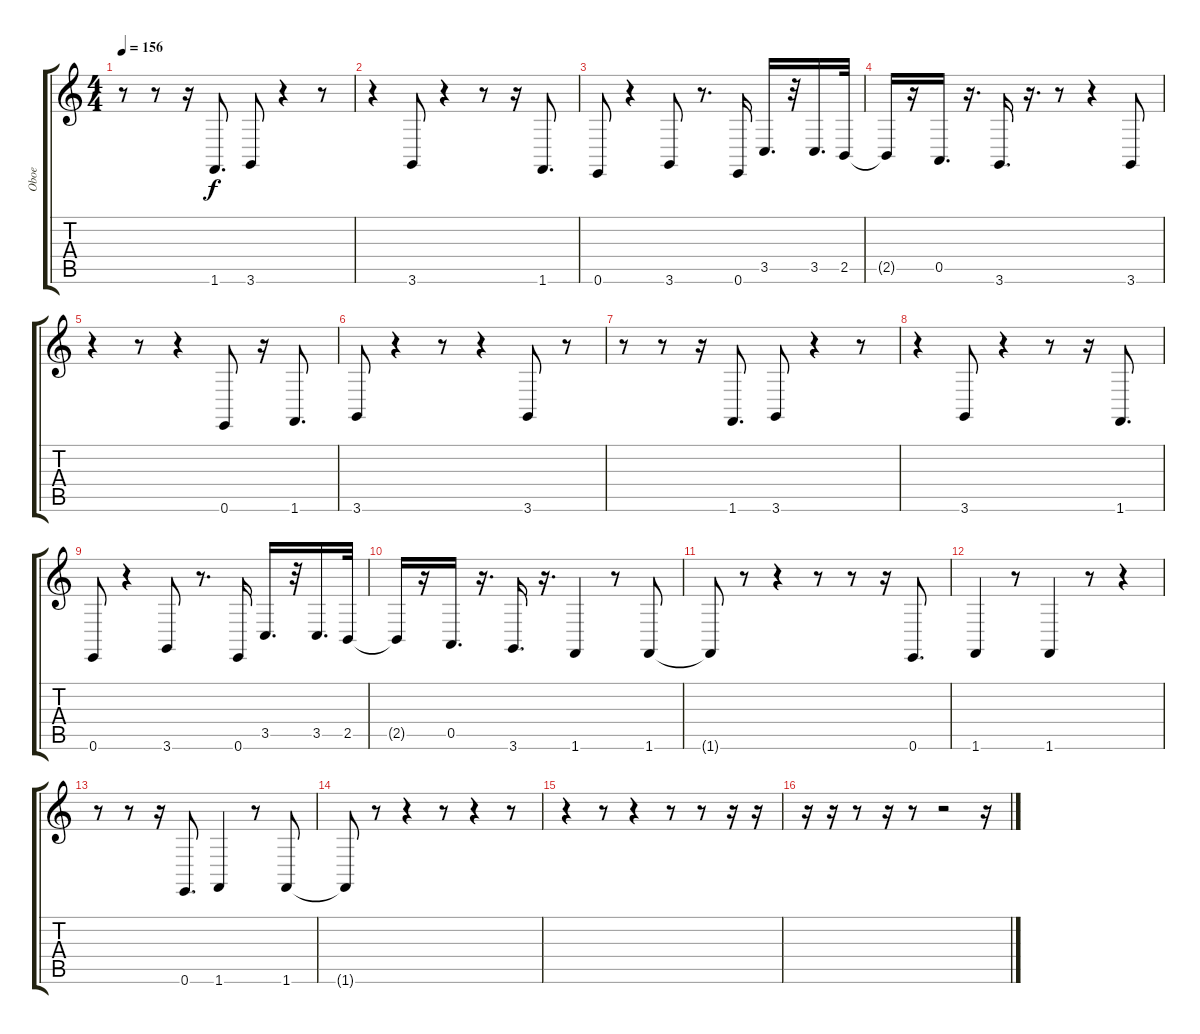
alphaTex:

\track ("Oboe" "Oboe") {instrument oboe}
\staff {score tabs}
\tuning (E4 B3 G3 D3 A2 E2) {hide}
\ts (4 4)
\tempo 156
\clef g2
\ks c
r.8{dy f} r.8 r.16 1.6.8{d} 3.6.8 r.4 r.8 |
r.4 3.6.8 r.4 r.8 r.16 1.6.8{d} |
0.6.8 r.4 3.6.8 r.8{d} 0.6.16 3.5.16{d} r.32 3.5.16{d} 2.5.32 |
2.5{t}.16 r.16 0.5.16{d} r.16{d} 3.6.16{d} r.16{d} r.8 r.4 3.6.8{volume 8} |
r.4 r.8 r.4 0.6.8 r.16 1.6.8{d} |
3.6.8 r.4 r.8 r.4 3.6.8 r.8 |
r.8 r.8 r.16 1.6.8{d} 3.6.8 r.4 r.8 |
r.4 3.6.8 r.4 r.8 r.16 1.6.8{d} |
0.6.8 r.4 3.6.8 r.8{d} 0.6.16 3.5.16{d} r.32 3.5.16{d} 2.5.32 |
2.5{t}.16 r.16 0.5.16{d} r.16{d} 3.6.16{d} r.16{d} 1.6.4 r.8 1.6.8 |
1.6{t}.8 r.8 r.4 r.8 r.8 r.16 0.6.8{d} |
1.6.4 r.8 1.6.4 r.8 r.4 |
r.8 r.8 r.16 0.6.8{d} 1.6.4 r.8 1.6.8 |
1.6{t}.8 r.8 r.4 r.8 r.4 r.8 |
r.4 r.8 r.4 r.8 r.8 r.16 r.16 |
r.16 r.16 r.8 r.16 r.8 r.2 r.16
